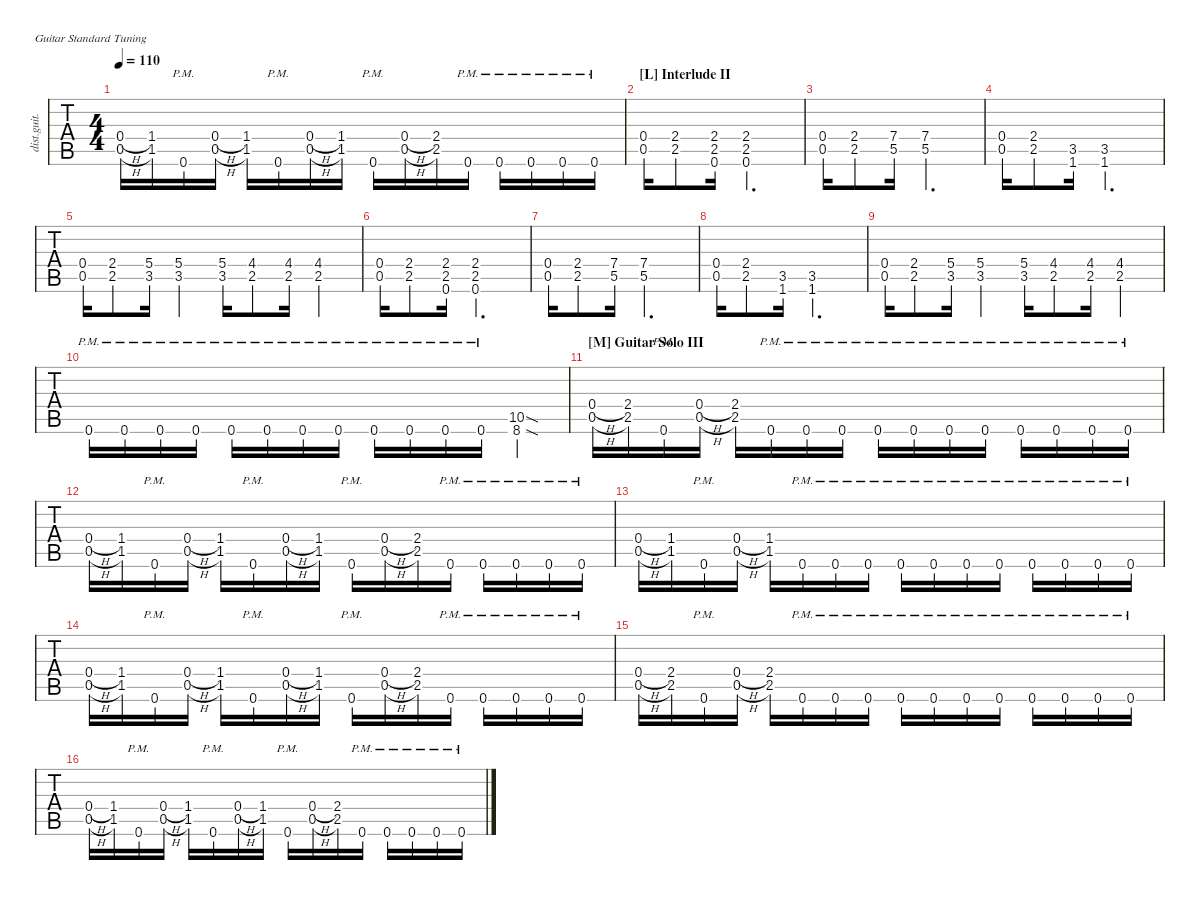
\defaultSystemsLayout 4
\hideDynamics
\bracketExtendMode nobrackets
\otherSystemsTrackNameOrientation horizontal
\track ("Rhythm Guitar (James)" "dist.guit.") {instrument distortionguitar}
\staff {tabs}
\tuning (E4 B3 G3 D3 A2 E2)
\ts (4 4)
\tempo 110
\clef g2
\ks eminor
(0.5{h acc forcenatural} 0.4{h acc forcenatural}).16{dy mf} (1.4{acc #} 1.5{acc #}).16 0.6{pm acc forcenatural}.16 (0.5{h acc forcenatural} 0.4{h acc forcenatural}).16 (1.4{acc #} 1.5{acc #}).16 0.6{pm acc forcenatural}.16 (0.5{h acc forcenatural} 0.4{h acc forcenatural}).16 (1.4{acc #} 1.5{acc #}).16 0.6{pm acc forcenatural}.16 (0.5{h acc forcenatural} 0.4{h acc forcenatural}).16 (2.4{acc forcenatural} 2.5{acc forcenatural}).16 0.6{pm acc forcenatural}.16 0.6{pm acc forcenatural}.16 0.6{pm acc forcenatural}.16 0.6{pm acc forcenatural}.16 0.6{pm acc forcenatural}.16 |
\section ("L" "Interlude II")
(0.5{acc forcenatural} 0.4{acc forcenatural}).16 (2.4{st acc forcenatural} 2.5{st acc forcenatural}).8 (0.6{acc forcenatural} 2.5{acc forcenatural} 2.4{acc forcenatural}).16 (0.6{acc forcenatural} 2.5{acc forcenatural} 2.4{acc forcenatural}).2{d} |
(0.5{acc forcenatural} 0.4{acc forcenatural}).16 (2.4{st acc forcenatural} 2.5{st acc forcenatural}).8 (5.5{acc forcenatural} 7.4{acc forcenatural}).16 (5.5{acc forcenatural} 7.4{acc forcenatural}).2{d} |
(0.5{acc forcenatural} 0.4{acc forcenatural}).16 (2.4{st acc forcenatural} 2.5{st acc forcenatural}).8 (1.6{acc forcenatural} 3.5{acc forcenatural}).16 (1.6{acc forcenatural} 3.5{acc forcenatural}).2{d} |
(0.5{acc forcenatural} 0.4{acc forcenatural}).16 (2.4{st acc forcenatural} 2.5{st acc forcenatural}).8 (3.5{acc forcenatural} 5.4{acc forcenatural}).16 (3.5{acc forcenatural} 5.4{acc forcenatural}).4 (3.5{acc forcenatural} 5.4{acc forcenatural}).16 (2.5{st acc forcenatural} 4.4{st acc #}).8 (2.5{acc forcenatural} 4.4{acc #}).16 (2.5{acc forcenatural} 4.4{acc #}).4 |
(0.5{acc forcenatural} 0.4{acc forcenatural}).16 (2.4{st acc forcenatural} 2.5{st acc forcenatural}).8 (0.6{acc forcenatural} 2.5{acc forcenatural} 2.4{acc forcenatural}).16 (0.6{acc forcenatural} 2.5{acc forcenatural} 2.4{acc forcenatural}).2{d} |
(0.5{acc forcenatural} 0.4{acc forcenatural}).16 (2.4{st acc forcenatural} 2.5{st acc forcenatural}).8 (5.5{acc forcenatural} 7.4{acc forcenatural}).16 (5.5{acc forcenatural} 7.4{acc forcenatural}).2{d} |
(0.5{acc forcenatural} 0.4{acc forcenatural}).16 (2.4{st acc forcenatural} 2.5{st acc forcenatural}).8 (1.6{acc forcenatural} 3.5{acc forcenatural}).16 (1.6{acc forcenatural} 3.5{acc forcenatural}).2{d} |
(0.5{acc forcenatural} 0.4{acc forcenatural}).16 (2.4{st acc forcenatural} 2.5{st acc forcenatural}).8 (3.5{acc forcenatural} 5.4{acc forcenatural}).16 (3.5{acc forcenatural} 5.4{acc forcenatural}).4 (3.5{acc forcenatural} 5.4{acc forcenatural}).16 (2.5{st acc forcenatural} 4.4{st acc #}).8 (2.5{acc forcenatural} 4.4{acc #}).16 (2.5{acc forcenatural} 4.4{acc #}).4 |
0.6{pm acc forcenatural}.16 0.6{pm acc forcenatural}.16 0.6{pm acc forcenatural}.16 0.6{pm acc forcenatural}.16 0.6{pm acc forcenatural}.16 0.6{pm acc forcenatural}.16 0.6{pm acc forcenatural}.16 0.6{pm acc forcenatural}.16 0.6{pm acc forcenatural}.16 0.6{pm acc forcenatural}.16 0.6{pm acc forcenatural}.16 0.6{pm acc forcenatural}.16 (10.5{sod acc forcenatural} 8.6{sod acc forcenatural}).4 |
\section ("M" "Guitar Solo III")
(0.5{h acc forcenatural} 0.4{h acc forcenatural}).16 (2.4{acc forcenatural} 2.5{acc forcenatural}).16 0.6{pm acc forcenatural}.16 (0.5{h acc forcenatural} 0.4{h acc forcenatural}).16 (2.4{acc forcenatural} 2.5{acc forcenatural}).16 0.6{pm acc forcenatural}.16 0.6{pm acc forcenatural}.16 0.6{pm acc forcenatural}.16 0.6{pm acc forcenatural}.16 0.6{pm acc forcenatural}.16 0.6{pm acc forcenatural}.16 0.6{pm acc forcenatural}.16 0.6{pm acc forcenatural}.16 0.6{pm acc forcenatural}.16 0.6{pm acc forcenatural}.16 0.6{pm acc forcenatural}.16 |
(0.5{h acc forcenatural} 0.4{h acc forcenatural}).16 (1.4{acc #} 1.5{acc #}).16 0.6{pm acc forcenatural}.16 (0.5{h acc forcenatural} 0.4{h acc forcenatural}).16 (1.4{acc #} 1.5{acc #}).16 0.6{pm acc forcenatural}.16 (0.5{h acc forcenatural} 0.4{h acc forcenatural}).16 (1.4{acc #} 1.5{acc #}).16 0.6{pm acc forcenatural}.16 (0.5{h acc forcenatural} 0.4{h acc forcenatural}).16 (2.4{acc forcenatural} 2.5{acc forcenatural}).16 0.6{pm acc forcenatural}.16 0.6{pm acc forcenatural}.16 0.6{pm acc forcenatural}.16 0.6{pm acc forcenatural}.16 0.6{pm acc forcenatural}.16 |
(0.5{h acc forcenatural} 0.4{h acc forcenatural}).16 (1.4{acc #} 1.5{acc #}).16 0.6{pm acc forcenatural}.16 (0.5{h acc forcenatural} 0.4{h acc forcenatural}).16 (1.4{acc #} 1.5{acc #}).16 0.6{pm acc forcenatural}.16 0.6{pm acc forcenatural}.16 0.6{pm acc forcenatural}.16 0.6{pm acc forcenatural}.16 0.6{pm acc forcenatural}.16 0.6{pm acc forcenatural}.16 0.6{pm acc forcenatural}.16 0.6{pm acc forcenatural}.16 0.6{pm acc forcenatural}.16 0.6{pm acc forcenatural}.16 0.6{pm acc forcenatural}.16 |
(0.5{h acc forcenatural} 0.4{h acc forcenatural}).16 (1.4{acc #} 1.5{acc #}).16 0.6{pm acc forcenatural}.16 (0.5{h acc forcenatural} 0.4{h acc forcenatural}).16 (1.4{acc #} 1.5{acc #}).16 0.6{pm acc forcenatural}.16 (0.5{h acc forcenatural} 0.4{h acc forcenatural}).16 (1.4{acc #} 1.5{acc #}).16 0.6{pm acc forcenatural}.16 (0.5{h acc forcenatural} 0.4{h acc forcenatural}).16 (2.4{acc forcenatural} 2.5{acc forcenatural}).16 0.6{pm acc forcenatural}.16 0.6{pm acc forcenatural}.16 0.6{pm acc forcenatural}.16 0.6{pm acc forcenatural}.16 0.6{pm acc forcenatural}.16 |
(0.5{h acc forcenatural} 0.4{h acc forcenatural}).16 (2.4{acc forcenatural} 2.5{acc forcenatural}).16 0.6{pm acc forcenatural}.16 (0.5{h acc forcenatural} 0.4{h acc forcenatural}).16 (2.4{acc forcenatural} 2.5{acc forcenatural}).16 0.6{pm acc forcenatural}.16 0.6{pm acc forcenatural}.16 0.6{pm acc forcenatural}.16 0.6{pm acc forcenatural}.16 0.6{pm acc forcenatural}.16 0.6{pm acc forcenatural}.16 0.6{pm acc forcenatural}.16 0.6{pm acc forcenatural}.16 0.6{pm acc forcenatural}.16 0.6{pm acc forcenatural}.16 0.6{pm acc forcenatural}.16 |
(0.5{h acc forcenatural} 0.4{h acc forcenatural}).16 (1.4{acc #} 1.5{acc #}).16 0.6{pm acc forcenatural}.16 (0.5{h acc forcenatural} 0.4{h acc forcenatural}).16 (1.4{acc #} 1.5{acc #}).16 0.6{pm acc forcenatural}.16 (0.5{h acc forcenatural} 0.4{h acc forcenatural}).16 (1.4{acc #} 1.5{acc #}).16 0.6{pm acc forcenatural}.16 (0.5{h acc forcenatural} 0.4{h acc forcenatural}).16 (2.4{acc forcenatural} 2.5{acc forcenatural}).16 0.6{pm acc forcenatural}.16 0.6{pm acc forcenatural}.16 0.6{pm acc forcenatural}.16 0.6{pm acc forcenatural}.16 0.6{pm acc forcenatural}.16
